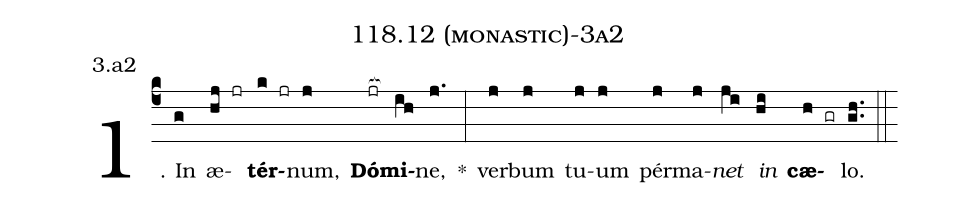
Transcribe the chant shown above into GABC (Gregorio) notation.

name: 118.12 (monastic)-3a2;
annotation: 3.a2;
%%
(c4)1. In(g) æ(hj jr)<b>tér</b>(k jr)num,(j) <b>Dó</b>(jr[ocb:1{])<b>mi</b>(ih[ocb:0}])ne,(j.) *(:) ver(j)bum(j) tu(j)um(j) pér(j)ma(j)<i>net</i>(ji) <i>in</i>(hi) <b>cæ</b>(h gr)lo.(gh..) (::)
